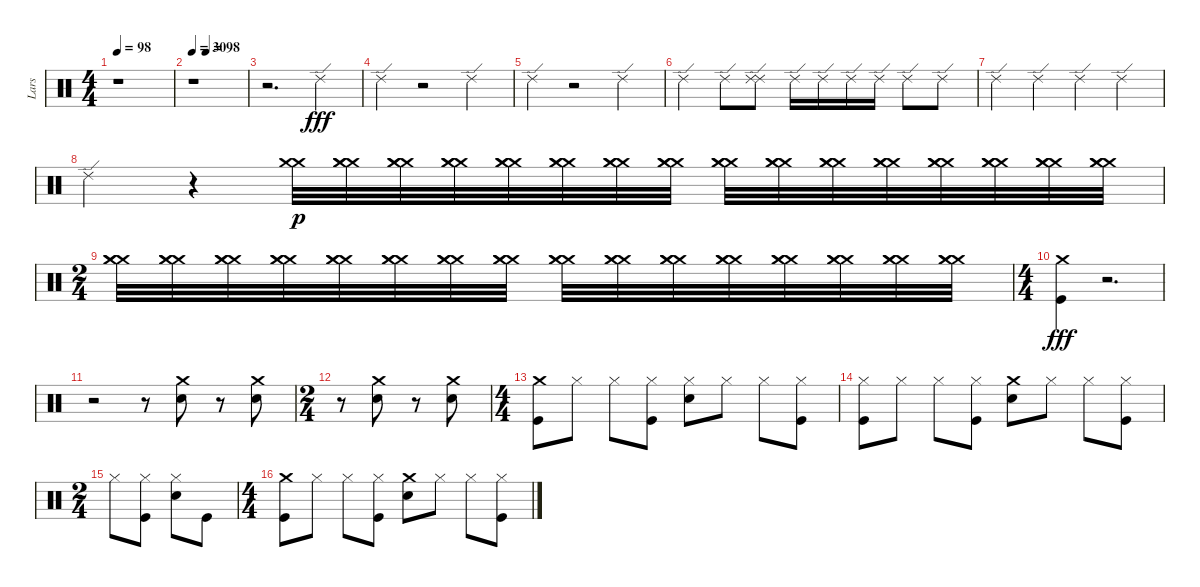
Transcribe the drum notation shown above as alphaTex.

\track ("Lars" "Lars") {instrument percussion}
\staff {score}
\articulation defaults
\ts (4 4)
\tempo 98
\tempo 30
\tempo 98
\clef neutral
\ks c
r.1{dy fff} |
\tempo 30
\tempo (98 0.25)
r.1 |
r.2{d} "Ride (edge) 2".4 |
"Ride (edge) 2".4 r.2 "Ride (edge) 2".4 |
"Ride (edge) 2".4 r.2 "Ride (edge) 2".4 |
"Ride (edge) 2".4 "Ride (edge) 2".8 ("Ride (edge) 2" "Ride (edge) 2").8 "Ride (edge) 2".16 "Ride (edge) 2".16 "Ride (edge) 2".16 "Ride (edge) 2".16 "Ride (edge) 2".8 "Ride (edge) 2".8 |
"Ride (edge) 2".4 "Ride (edge) 2".4 "Ride (edge) 2".4 "Ride (edge) 2".4 |
"Ride (edge) 2".4 r.4 ("Crash medium (hit)" "Crash medium (hit)").32{dy p} ("Crash medium (hit)" "Crash medium (hit)" "Crash medium (hit)").32 ("Crash medium (hit)" "Crash medium (hit)" "Crash medium (hit)").32 ("Crash medium (hit)" "Crash medium (hit)" "Crash medium (hit)").32 ("Crash medium (hit)" "Crash medium (hit)" "Crash medium (hit)").32 ("Crash medium (hit)" "Crash medium (hit)" "Crash medium (hit)").32 ("Crash medium (hit)" "Crash medium (hit)" "Crash medium (hit)").32 ("Crash medium (hit)" "Crash medium (hit)" "Crash medium (hit)").32 ("Crash medium (hit)" "Crash medium (hit)" "Crash medium (hit)").32 ("Crash medium (hit)" "Crash medium (hit)" "Crash medium (hit)").32 ("Crash medium (hit)" "Crash medium (hit)" "Crash medium (hit)").32 ("Crash medium (hit)" "Crash medium (hit)" "Crash medium (hit)").32 ("Crash medium (hit)" "Crash medium (hit)" "Crash medium (hit)").32 ("Crash medium (hit)" "Crash medium (hit)" "Crash medium (hit)").32 ("Crash medium (hit)" "Crash medium (hit)" "Crash medium (hit)").32 ("Crash medium (hit)" "Crash medium (hit)" "Crash medium (hit)").32 |
\ts (2 4)
("Crash medium (hit)" "Crash medium (hit)" "Crash medium (hit)").32 ("Crash medium (hit)" "Crash medium (hit)" "Crash medium (hit)").32 ("Crash medium (hit)" "Crash medium (hit)" "Crash medium (hit)").32 ("Crash medium (hit)" "Crash medium (hit)" "Crash medium (hit)").32 ("Crash medium (hit)" "Crash medium (hit)" "Crash medium (hit)").32 ("Crash medium (hit)" "Crash medium (hit)" "Crash medium (hit)").32 ("Crash medium (hit)" "Crash medium (hit)" "Crash medium (hit)").32 ("Crash medium (hit)" "Crash medium (hit)" "Crash medium (hit)").32 ("Crash medium (hit)" "Crash medium (hit)" "Crash medium (hit)").32 ("Crash medium (hit)" "Crash medium (hit)" "Crash medium (hit)").32 ("Crash medium (hit)" "Crash medium (hit)" "Crash medium (hit)").32 ("Crash medium (hit)" "Crash medium (hit)" "Crash medium (hit)").32 ("Crash medium (hit)" "Crash medium (hit)" "Crash medium (hit)").32 ("Crash medium (hit)" "Crash medium (hit)" "Crash medium (hit)").32 ("Crash medium (hit)" "Crash medium (hit)" "Crash medium (hit)").32 ("Crash medium (hit)" "Crash medium (hit)" "Crash medium (hit)").32 |
\ts (4 4)
("Crash medium (hit)" "Kick (hit)").4{dy fff} r.2{d} |
r.2 r.8 ("Snare (hit) 2" "Crash medium (hit)").8 r.8 ("Snare (hit) 2" "Crash medium (hit)").8 |
\ts (2 4)
r.8 ("Snare (hit) 2" "Crash medium (hit)").8 r.8 ("Snare (hit) 2" "Crash medium (hit)").8 |
\ts (4 4)
("Kick (hit)" "Crash medium (hit)").8 "Hi-Hat (closed)".8 "Hi-Hat (closed)".8 ("Kick (hit)" "Hi-Hat (closed)").8 ("Snare (hit) 2" "Hi-Hat (closed)").8 "Hi-Hat (closed)".8 "Hi-Hat (closed)".8 ("Kick (hit)" "Hi-Hat (closed)").8 |
("Kick (hit)" "Hi-Hat (closed)").8 "Hi-Hat (closed)".8 "Hi-Hat (closed)".8 ("Kick (hit)" "Hi-Hat (closed)").8 ("Crash medium (hit)" "Snare (hit) 2").8 "Hi-Hat (closed)".8 "Hi-Hat (closed)".8 ("Kick (hit)" "Hi-Hat (closed)").8 |
\ts (2 4)
"Hi-Hat (closed)".8 ("Kick (hit)" "Hi-Hat (closed)").8 ("Hi-Hat (closed)" "Snare (hit) 2").8 "Kick (hit)".8 |
\ts (4 4)
("Crash medium (hit)" "Kick (hit)").8 "Hi-Hat (closed)".8 "Hi-Hat (closed)".8 ("Hi-Hat (closed)" "Kick (hit)").8 ("Crash medium (hit)" "Snare (hit) 2").8 "Hi-Hat (closed)".8 "Hi-Hat (closed)".8 ("Hi-Hat (closed)" "Kick (hit)").8
